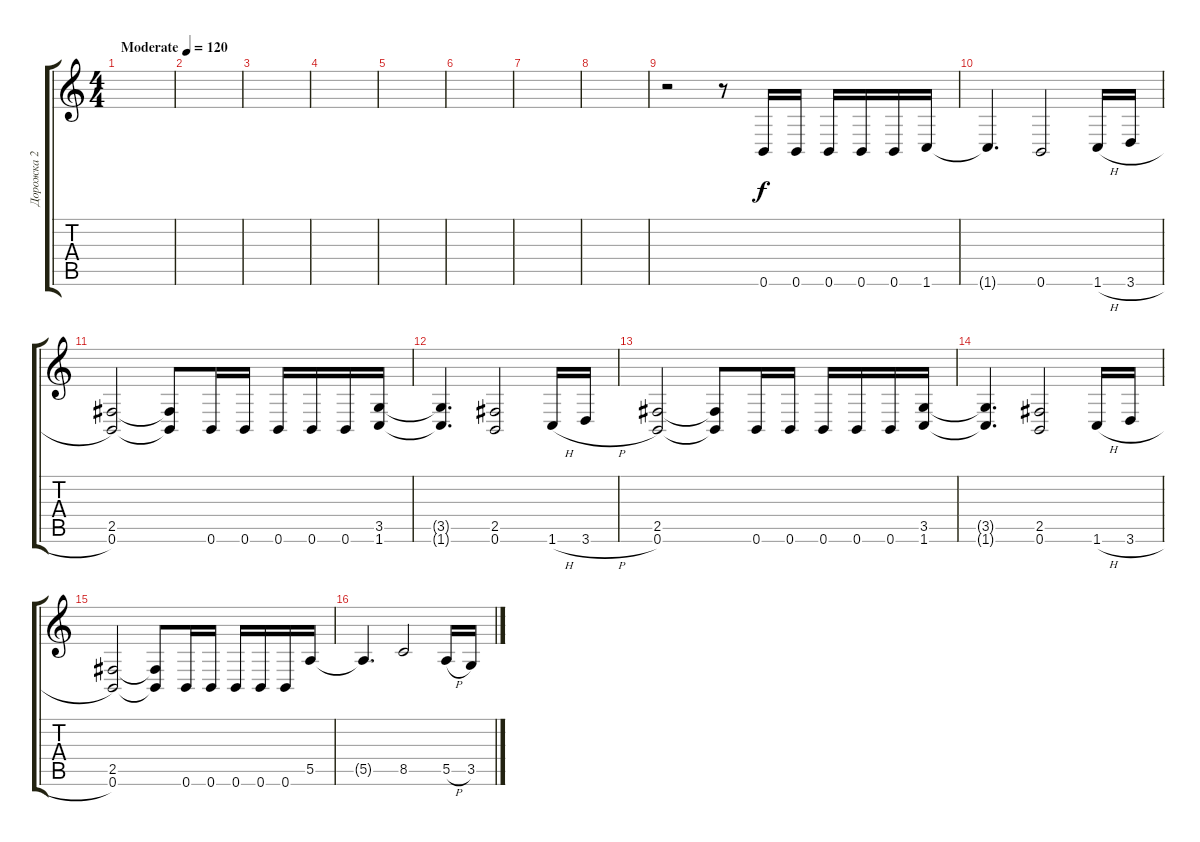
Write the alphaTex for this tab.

\track ("Дорожка 2" "Дорожка 2") {instrument distortionguitar}
\staff {score tabs}
\tuning (B3 Gb3 D3 A2 E2 B1) {hide}
\ts (4 4)
\tempo (120 "Moderate")
\tempo 155
\tempo (120 "Moderate")
\clef g2
\ks c
|
|
|
|
|
|
|
|
r.2 r.8 0.6.16 0.6.16 0.6.16 0.6.16 0.6.16 1.6.16 |
1.6{t}.4{d} 0.6.2 1.6{h}.16 3.6{h}.16 |
(2.5 0.6).2 (2.5{t} 0.6{t}).8 0.6.16 0.6.16 0.6.16 0.6.16 0.6.16 (3.5 1.6).16 |
(3.5{t} 1.6{t}).4{d} (2.5 0.6).2 1.6{h}.16 3.6{h}.16 |
(2.5 0.6).2 (2.5{t} 0.6{t}).8 0.6.16 0.6.16 0.6.16 0.6.16 0.6.16 (3.5 1.6).16 |
(3.5{t} 1.6{t}).4{d} (2.5 0.6).2 1.6{h}.16 3.6{h}.16 |
(2.5 0.6).2 (2.5{t} 0.6{t}).8 0.6.16 0.6.16 0.6.16 0.6.16 0.6.16 5.5.16 |
5.5{t}.4{d} 8.5.2 5.5{h}.16 3.5.16
